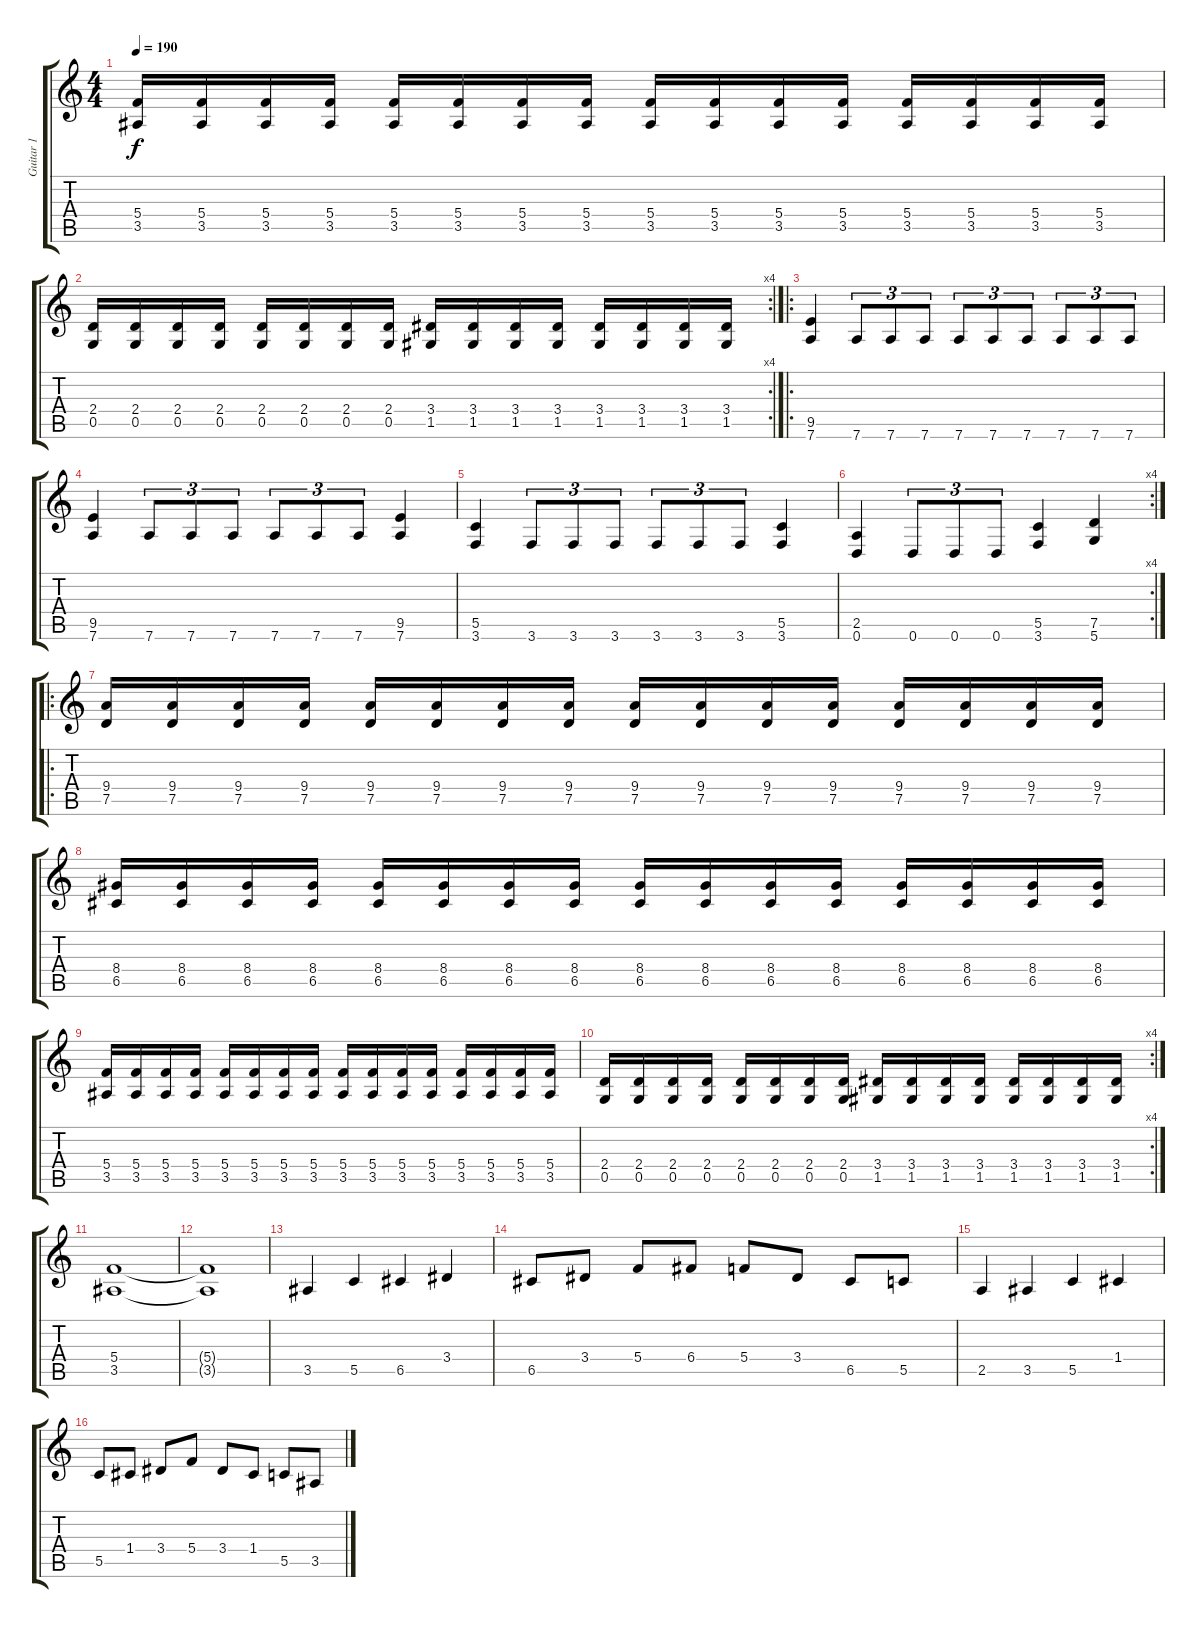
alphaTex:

\track ("Guitar 1" "Guitar 1") {instrument overdrivenguitar}
\staff {score tabs}
\tuning (D4 A3 F3 C3 G2 D2) {hide}
\ts (4 4)
\tempo 190
\clef g2
\ks c
(5.4 3.5).16{dy f} (5.4 3.5).16 (5.4 3.5).16 (5.4 3.5).16 (5.4 3.5).16 (5.4 3.5).16 (5.4 3.5).16 (5.4 3.5).16 (5.4 3.5).16 (5.4 3.5).16 (5.4 3.5).16 (5.4 3.5).16 (5.4 3.5).16 (5.4 3.5).16 (5.4 3.5).16 (5.4 3.5).16 |
\rc 4
(2.4 0.5).16 (2.4 0.5).16 (2.4 0.5).16 (2.4 0.5).16 (2.4 0.5).16 (2.4 0.5).16 (2.4 0.5).16 (2.4 0.5).16 (3.4 1.5).16 (3.4 1.5).16 (3.4 1.5).16 (3.4 1.5).16 (3.4 1.5).16 (3.4 1.5).16 (3.4 1.5).16 (3.4 1.5).16 |
\ro
(9.5 7.6).4 7.6.8{tu (3 2)} 7.6.8{tu (3 2)} 7.6.8{tu (3 2)} 7.6.8{tu (3 2)} 7.6.8{tu (3 2)} 7.6.8{tu (3 2)} 7.6.8{tu (3 2)} 7.6.8{tu (3 2)} 7.6.8{tu (3 2)} |
(9.5 7.6).4 7.6.8{tu (3 2)} 7.6.8{tu (3 2)} 7.6.8{tu (3 2)} 7.6.8{tu (3 2)} 7.6.8{tu (3 2)} 7.6.8{tu (3 2)} (9.5 7.6).4 |
(5.5 3.6).4 3.6.8{tu (3 2)} 3.6.8{tu (3 2)} 3.6.8{tu (3 2)} 3.6.8{tu (3 2)} 3.6.8{tu (3 2)} 3.6.8{tu (3 2)} (5.5 3.6).4 |
\rc 4
(2.5 0.6).4 0.6.8{tu (3 2)} 0.6.8{tu (3 2)} 0.6.8{tu (3 2)} (5.5 3.6).4 (7.5 5.6).4 |
\ro
(9.4 7.5).16 (9.4 7.5).16 (9.4 7.5).16 (9.4 7.5).16 (9.4 7.5).16 (9.4 7.5).16 (9.4 7.5).16 (9.4 7.5).16 (9.4 7.5).16 (9.4 7.5).16 (9.4 7.5).16 (9.4 7.5).16 (9.4 7.5).16 (9.4 7.5).16 (9.4 7.5).16 (9.4 7.5).16 |
(8.4 6.5).16 (8.4 6.5).16 (8.4 6.5).16 (8.4 6.5).16 (8.4 6.5).16 (8.4 6.5).16 (8.4 6.5).16 (8.4 6.5).16 (8.4 6.5).16 (8.4 6.5).16 (8.4 6.5).16 (8.4 6.5).16 (8.4 6.5).16 (8.4 6.5).16 (8.4 6.5).16 (8.4 6.5).16 |
(5.4 3.5).16 (5.4 3.5).16 (5.4 3.5).16 (5.4 3.5).16 (5.4 3.5).16 (5.4 3.5).16 (5.4 3.5).16 (5.4 3.5).16 (5.4 3.5).16 (5.4 3.5).16 (5.4 3.5).16 (5.4 3.5).16 (5.4 3.5).16 (5.4 3.5).16 (5.4 3.5).16 (5.4 3.5).16 |
\rc 4
(2.4 0.5).16 (2.4 0.5).16 (2.4 0.5).16 (2.4 0.5).16 (2.4 0.5).16 (2.4 0.5).16 (2.4 0.5).16 (2.4 0.5).16 (3.4 1.5).16 (3.4 1.5).16 (3.4 1.5).16 (3.4 1.5).16 (3.4 1.5).16 (3.4 1.5).16 (3.4 1.5).16 (3.4 1.5).16 |
(5.4 3.5).1 |
(5.4{t} 3.5{t}).1 |
3.5.4 5.5.4 6.5.4 3.4.4 |
6.5.8 3.4.8 5.4.8 6.4.8 5.4.8 3.4.8 6.5.8 5.5.8 |
2.5.4 3.5.4 5.5.4 1.4.4 |
5.5.8 1.4.8 3.4.8 5.4.8 3.4.8 1.4.8 5.5.8 3.5.8
